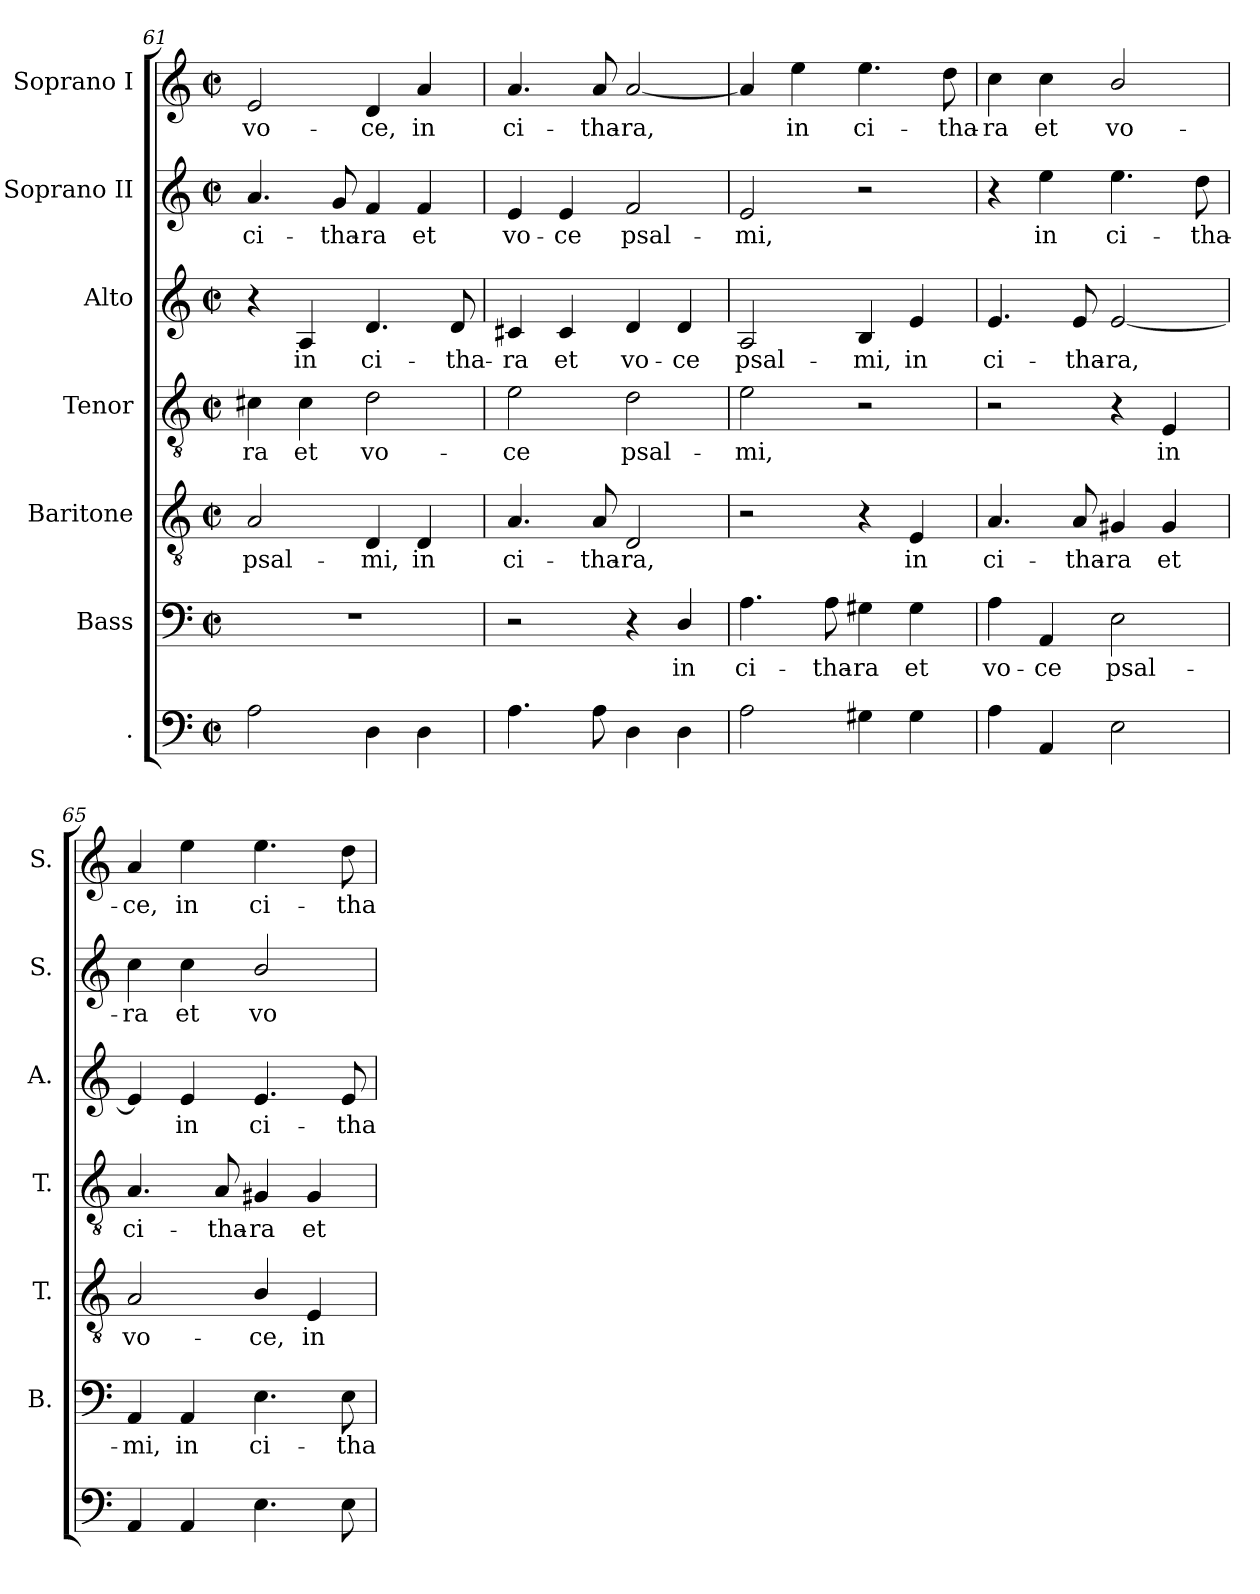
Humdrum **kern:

**kern	**kern	**text	**kern	**text	**kern	**text	**kern	**text	**kern	**text	**kern	**text
*part7	*part6	*part6	*part5	*part5	*part4	*part4	*part3	*part3	*part2	*part2	*part1	*part1
*staff7	*staff6	*staff6	*staff5	*staff5	*staff4	*staff4	*staff3	*staff3	*staff2	*staff2	*staff1	*staff1
*I".	*I"Bass	*	*I"Baritone	*	*I"Tenor	*	*I"Alto	*	*I"Soprano II	*	*I"Soprano I	*
*	*I'B.	*	*I'T.	*	*I'T.	*	*I'A.	*	*I'S.	*	*I'S.	*
*clefF4	*clefF4	*	*clefGv2	*	*clefGv2	*	*clefG2	*	*clefG2	*	*clefG2	*
*	*	*	*	*	*ITrd7c12	*	*	*	*	*	*	*
*k[]	*k[]	*	*k[]	*	*k[]	*	*k[]	*	*k[]	*	*k[]	*
*C:	*C:	*	*C:	*	*C:	*	*C:	*	*C:	*	*C:	*
*M2/2	*M2/2	*	*M2/2	*	*M2/2	*	*M2/2	*	*M2/2	*	*M2/2	*
*met(c|)	*met(c|)	*	*met(c|)	*	*met(c|)	*	*met(c|)	*	*met(c|)	*	*met(c|)	*
=61	=61	=61	=61	=61	=61	=61	=61	=61	=61	=61	=61	=61
!	!	!	!	!LO:LY:b:color=#000000	!	!	!	!	!	!	!	!
!	!	!	!	!	!	!LO:LY:b:color=#000000	!	!	!	!	!	!
!	!	!	!	!	!	!	!	!	!	!LO:LY:b:color=#000000	!	!
!	!	!	!	!	!	!	!	!	!	!	!	!LO:LY:b:color=#000000
2Ai\	1r	.	2Ai/	psal-	4C#Xi\	-ra	4r	.	4.ai/	ci-	2ei/	vo-
!	!	!	!	!	!	!LO:LY:b:color=#000000	!	!	!	!	!	!
!	!	!	!	!	!	!	!	!LO:LY:b:color=#000000	!	!	!	!
.	.	.	.	.	4C#i\	et	4Ai/	in	.	.	.	.
!	!	!	!	!	!	!	!	!	!	!LO:LY:b:color=#000000	!	!
.	.	.	.	.	.	.	.	.	8gi/	-tha-	.	.
!	!	!	!	!LO:LY:b:color=#000000	!	!	!	!	!	!	!	!
!	!	!	!	!	!	!LO:LY:b:color=#000000	!	!	!	!	!	!
!	!	!	!	!	!	!	!	!LO:LY:b:color=#000000	!	!	!	!
!	!	!	!	!	!	!	!	!	!	!LO:LY:b:color=#000000	!	!
!	!	!	!	!	!	!	!	!	!	!	!	!LO:LY:b:color=#000000
4Di\	.	.	4Di/	-mi,	2Di\	vo-	4.di/	ci-	4fi/	-ra	4di/	-ce,
!	!	!	!	!LO:LY:b:color=#000000	!	!	!	!	!	!	!	!
!	!	!	!	!	!	!	!	!	!	!LO:LY:b:color=#000000	!	!
!	!	!	!	!	!	!	!	!	!	!	!	!LO:LY:b:color=#000000
4Di\	.	.	4Di/	in	.	.	.	.	4fi/	et	4ai/	in
!	!	!	!	!	!	!	!	!LO:LY:b:color=#000000	!	!	!	!
.	.	.	.	.	.	.	8di/	-tha-	.	.	.	.
=62	=62	=62	=62	=62	=62	=62	=62	=62	=62	=62	=62	=62
!	!	!	!	!LO:LY:b:color=#000000	!	!	!	!	!	!	!	!
!	!	!	!	!	!	!LO:LY:b:color=#000000	!	!	!	!	!	!
!	!	!	!	!	!	!	!	!LO:LY:b:color=#000000	!	!	!	!
!	!	!	!	!	!	!	!	!	!	!LO:LY:b:color=#000000	!	!
!	!	!	!	!	!	!	!	!	!	!	!	!LO:LY:b:color=#000000
4.Ai\	2r	.	4.Ai/	ci-	2Ei\	-ce	4c#Xi/	-ra	4ei/	vo-	4.ai/	ci-
!	!	!	!	!	!	!	!	!LO:LY:b:color=#000000	!	!	!	!
!	!	!	!	!	!	!	!	!	!	!LO:LY:b:color=#000000	!	!
.	.	.	.	.	.	.	4c#i/	et	4ei/	-ce	.	.
!	!	!	!	!LO:LY:b:color=#000000	!	!	!	!	!	!	!	!
!	!	!	!	!	!	!	!	!	!	!	!	!LO:LY:b:color=#000000
8Ai\	.	.	8Ai/	-tha-	.	.	.	.	.	.	8ai/	-tha-
!	!	!	!	!LO:LY:b:color=#000000	!	!	!	!	!	!	!	!
!	!	!	!	!	!	!LO:LY:b:color=#000000	!	!	!	!	!	!
!	!	!	!	!	!	!	!	!LO:LY:b:color=#000000	!	!	!	!
!	!	!	!	!	!	!	!	!	!	!LO:LY:b:color=#000000	!	!
!	!	!	!	!	!	!	!	!	!	!	!	!LO:LY:b:color=#000000
4Di\	4r	.	2Di/	-ra,	2Di\	psal-	4di/	vo-	2fi/	psal-	[<2ai/	-ra,
!	!	!LO:LY:b:color=#000000	!	!	!	!	!	!	!	!	!	!
!	!	!	!	!	!	!	!	!LO:LY:b:color=#000000	!	!	!	!
4Di\	4Di/	in	.	.	.	.	4di/	-ce	.	.	.	.
=63	=63	=63	=63	=63	=63	=63	=63	=63	=63	=63	=63	=63
!	!	!LO:LY:b:color=#000000	!	!	!	!	!	!	!	!	!	!
!	!	!	!	!	!	!LO:LY:b:color=#000000	!	!	!	!	!	!
!	!	!	!	!	!	!	!	!LO:LY:b:color=#000000	!	!	!	!
!	!	!	!	!	!	!	!	!	!	!LO:LY:b:color=#000000	!	!
2Ai\	4.Ai\	ci-	2r	.	2Ei\	-mi,	2Ai/	psal-	2ei/	-mi,	4ai/]	.
!	!	!	!	!	!	!	!	!	!	!	!	!LO:LY:b:color=#000000
.	.	.	.	.	.	.	.	.	.	.	4eei\	in
!	!	!LO:LY:b:color=#000000	!	!	!	!	!	!	!	!	!	!
.	8Ai\	-tha-	.	.	.	.	.	.	.	.	.	.
!	!	!LO:LY:b:color=#000000	!	!	!	!	!	!	!	!	!	!
!	!	!	!	!	!	!	!	!LO:LY:b:color=#000000	!	!	!	!
!	!	!	!	!	!	!	!	!	!	!	!	!LO:LY:b:color=#000000
4G#Xi\	4G#Xi\	-ra	4r	.	2r	.	4Bi/	-mi,	2r	.	4.eei\	ci-
!	!	!LO:LY:b:color=#000000	!	!	!	!	!	!	!	!	!	!
!	!	!	!	!LO:LY:b:color=#000000	!	!	!	!	!	!	!	!
!	!	!	!	!	!	!	!	!LO:LY:b:color=#000000	!	!	!	!
4G#i\	4G#i\	et	4Ei/	in	.	.	4ei/	in	.	.	.	.
!	!	!	!	!	!	!	!	!	!	!	!	!LO:LY:b:color=#000000
.	.	.	.	.	.	.	.	.	.	.	8ddi\	-tha-
=64	=64	=64	=64	=64	=64	=64	=64	=64	=64	=64	=64	=64
!	!	!LO:LY:b:color=#000000	!	!	!	!	!	!	!	!	!	!
!	!	!	!	!LO:LY:b:color=#000000	!	!	!	!	!	!	!	!
!	!	!	!	!	!	!	!	!LO:LY:b:color=#000000	!	!	!	!
!	!	!	!	!	!	!	!	!	!	!	!	!LO:LY:b:color=#000000
4Ai\	4Ai\	vo-	4.Ai/	ci-	2r	.	4.ei/	ci-	4r	.	4cci\	-ra
!	!	!LO:LY:b:color=#000000	!	!	!	!	!	!	!	!	!	!
!	!	!	!	!	!	!	!	!	!	!LO:LY:b:color=#000000	!	!
!	!	!	!	!	!	!	!	!	!	!	!	!LO:LY:b:color=#000000
4AAi/	4AAi/	-ce	.	.	.	.	.	.	4eei\	in	4cci\	et
!	!	!	!	!LO:LY:b:color=#000000	!	!	!	!	!	!	!	!
!	!	!	!	!	!	!	!	!LO:LY:b:color=#000000	!	!	!	!
.	.	.	8Ai/	-tha-	.	.	8ei/	-tha-	.	.	.	.
!	!	!LO:LY:b:color=#000000	!	!	!	!	!	!	!	!	!	!
!	!	!	!	!LO:LY:b:color=#000000	!	!	!	!	!	!	!	!
!	!	!	!	!	!	!	!	!LO:LY:b:color=#000000	!	!	!	!
!	!	!	!	!	!	!	!	!	!	!LO:LY:b:color=#000000	!	!
!	!	!	!	!	!	!	!	!	!	!	!	!LO:LY:b:color=#000000
2Ei\	2Ei\	psal-	4G#Xi/	-ra	4r	.	[<2ei/	-ra,	4.eei\	ci-	2bi/	vo-
!	!	!	!	!LO:LY:b:color=#000000	!	!	!	!	!	!	!	!
!	!	!	!	!	!	!LO:LY:b:color=#000000	!	!	!	!	!	!
.	.	.	4G#i/	et	4EEi/	in	.	.	.	.	.	.
!	!	!	!	!	!	!	!	!	!	!LO:LY:b:color=#000000	!	!
.	.	.	.	.	.	.	.	.	8ddi\	-tha-	.	.
!!LO:LB:g=z
=65	=65	=65	=65	=65	=65	=65	=65	=65	=65	=65	=65	=65
!	!	!LO:LY:b:color=#000000	!	!	!	!	!	!	!	!	!	!
!	!	!	!	!LO:LY:b:color=#000000	!	!	!	!	!	!	!	!
!	!	!	!	!	!	!LO:LY:b:color=#000000	!	!	!	!	!	!
!	!	!	!	!	!	!	!	!	!	!LO:LY:b:color=#000000	!	!
!	!	!	!	!	!	!	!	!	!	!	!	!LO:LY:b:color=#000000
4AAi/	4AAi/	-mi,	2Ai/	vo-	4.AAi/	ci-	4ei/]	.	4cci\	-ra	4ai/	-ce,
!	!	!LO:LY:b:color=#000000	!	!	!	!	!	!	!	!	!	!
!	!	!	!	!	!	!	!	!LO:LY:b:color=#000000	!	!	!	!
!	!	!	!	!	!	!	!	!	!	!LO:LY:b:color=#000000	!	!
!	!	!	!	!	!	!	!	!	!	!	!	!LO:LY:b:color=#000000
4AAi/	4AAi/	in	.	.	.	.	4ei/	in	4cci\	et	4eei\	in
!	!	!	!	!	!	!LO:LY:b:color=#000000	!	!	!	!	!	!
.	.	.	.	.	8AAi/	-tha-	.	.	.	.	.	.
!	!	!LO:LY:b:color=#000000	!	!	!	!	!	!	!	!	!	!
!	!	!	!	!LO:LY:b:color=#000000	!	!	!	!	!	!	!	!
!	!	!	!	!	!	!LO:LY:b:color=#000000	!	!	!	!	!	!
!	!	!	!	!	!	!	!	!LO:LY:b:color=#000000	!	!	!	!
!	!	!	!	!	!	!	!	!	!	!LO:LY:b:color=#000000	!	!
!	!	!	!	!	!	!	!	!	!	!	!	!LO:LY:b:color=#000000
4.Ei\	4.Ei\	ci-	4Bi/	-ce,	4GG#Xi/	-ra	4.ei/	ci-	2bi/	vo-	4.eei\	ci-
!	!	!	!	!LO:LY:b:color=#000000	!	!	!	!	!	!	!	!
!	!	!	!	!	!	!LO:LY:b:color=#000000	!	!	!	!	!	!
.	.	.	4Ei/	in	4GG#i/	et	.	.	.	.	.	.
!	!	!LO:LY:b:color=#000000	!	!	!	!	!	!	!	!	!	!
!	!	!	!	!	!	!	!	!LO:LY:b:color=#000000	!	!	!	!
!	!	!	!	!	!	!	!	!	!	!	!	!LO:LY:b:color=#000000
8Ei\	8Ei\	-tha-	.	.	.	.	8ei/	-tha-	.	.	8ddi\	-tha-
=	=	=	=	=	=	=	=	=	=	=	=	=
*-	*-	*-	*-	*-	*-	*-	*-	*-	*-	*-	*-	*-
